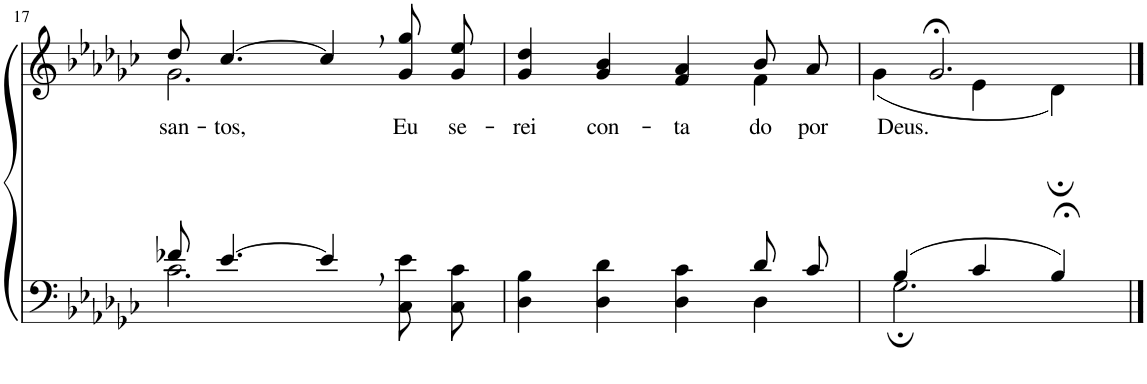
**kern	**kern	**text
*part2	*part1	*part1
*staff2	*staff1	*staff1
*I"Parte III e IV	*I"Parte I e II	*
!!LO:PB:g=z
*clefF4	*clefG2	*
*Trd2c3	*Trd2c3	*
*k[b-e-a-d-g-c-]	*k[b-e-a-d-g-c-]	*
*M4/4	*M4/4	*
=17	=17	=17
*^	*^	*
!	!	!	!	!LO:LY:b
8f-X/	2.c-\	8dd-/	2.g-\	-san-
!	!	!	!	!LO:LY:b
[4.e-/	.	[4.cc-/	.	-tos,
4e-,/]	.	4cc-,/]	.	.
!	!	!	!	!LO:LY:b
4ryy	8C-\ 8e-\L	8g-\ 8gg-\L	4ryy	Eu
!	!	!	!	!LO:LY:b
.	8C-\ 8c-\J	8g-\ 8ee-\J	.	se-
=18	=18	=18	=18	=18
!	!	!	!	!LO:LY:b
2.ryy	4D-\ 4B-\	4g-/ 4dd-/	2.ryy	-rei
!	!	!	!	!LO:LY:b
.	4D-\ 4d-\	4g-/ 4b-/	.	con-
!	!	!	!	!LO:LY:b
.	4D-\ 4c-\	4f/ 4a-/	.	-ta-
!	!	!	!	!LO:LY:b
8d-/L	4D-\	8b-/L	4f\	-do
!	!	!	!	!LO:LY:b
8c-/J	.	8a-/J	.	por
=19	=19	=19	=19	=19
!	!	!	!	!LO:LY:b
(4B-/	2.G-;\	2.g-;</	(4g-\	Deus.
4c-/	.	.	4e-\	.
4B-;</)	.	.	4d-;\)	.
*v	*v	*	*	*
*	*v	*v	*
==	==	==
*-	*-	*-
